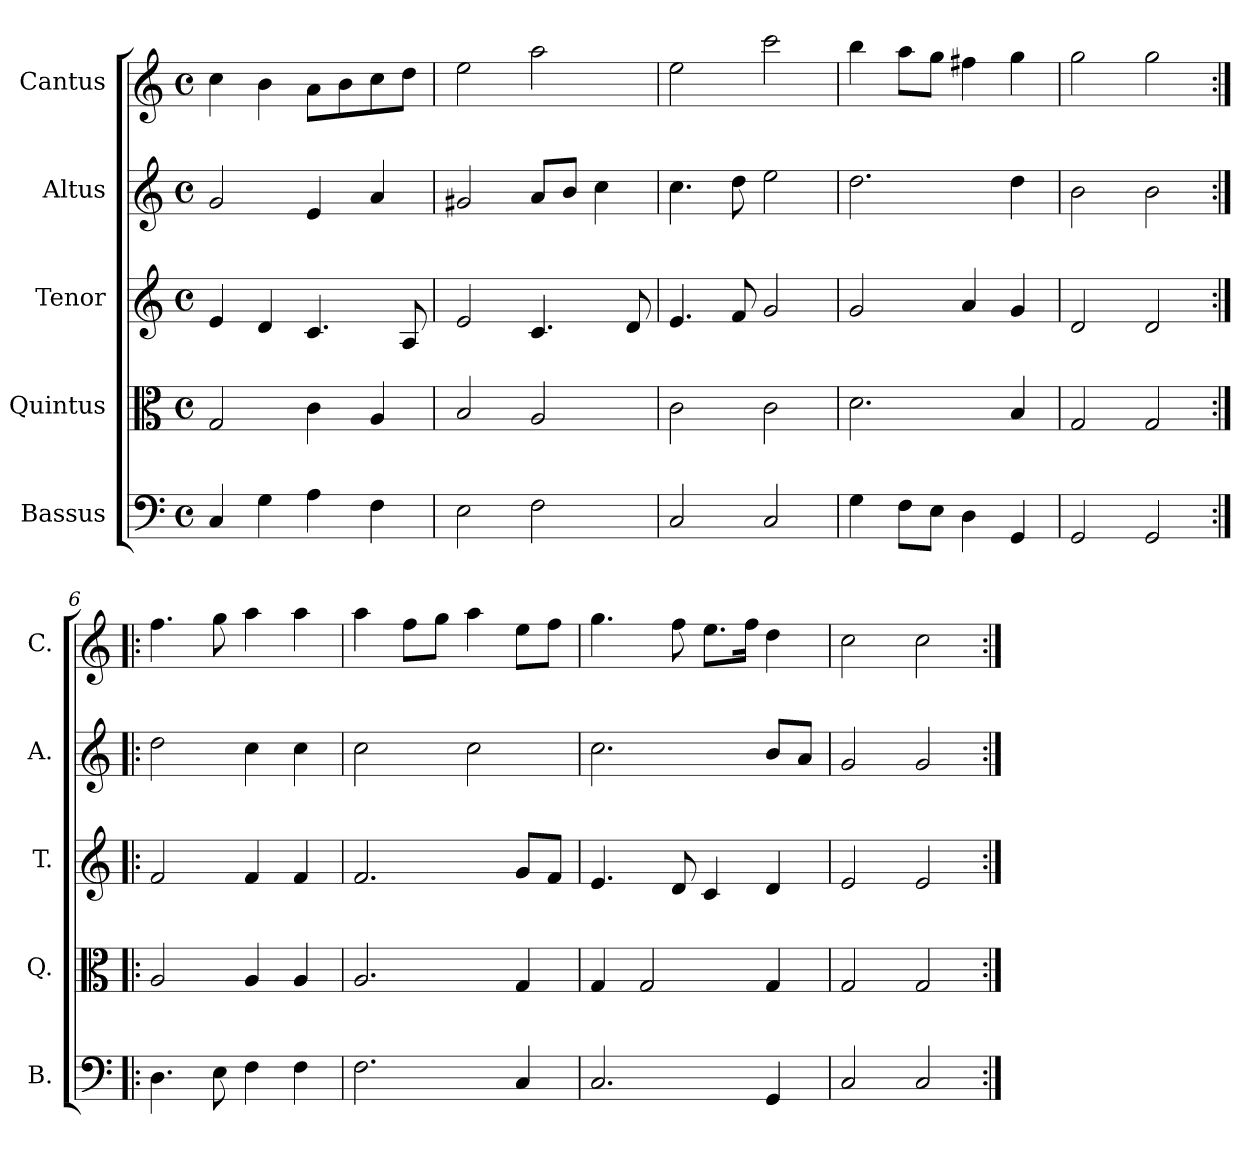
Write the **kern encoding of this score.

**kern	**kern	**kern	**kern	**kern
*part5	*part4	*part3	*part2	*part1
*staff5	*staff4	*staff3	*staff2	*staff1
*I"Bassus	*I"Quintus	*I"Tenor	*I"Altus	*I"Cantus
*I'B.	*I'Q.	*I'T.	*I'A.	*I'C.
*clefF4	*clefC3	*clefG2	*clefG2	*clefG2
*k[]	*k[]	*k[]	*k[]	*k[]
*C:	*C:	*C:	*C:	*C:
*M4/4	*M4/4	*M4/4	*M4/4	*M4/4
*met(c)	*met(c)	*met(c)	*met(c)	*met(c)
=1	=1	=1	=1	=1
4C/	2G/	4e/	2g/	4cc\
4G\	.	4d/	.	4b\
4A\	4c\	4.c/	4e/	8a\L
.	.	.	.	8b\
4F\	4A/	.	4a/	8cc\
.	.	8A/	.	8dd\J
=2	=2	=2	=2	=2
2E\	2B/	2e/	2g#X/	2ee\
2F\	2A/	4.c/	8a/L	2aa\
.	.	.	8b/J	.
.	.	.	4cc\	.
.	.	8d/	.	.
=3	=3	=3	=3	=3
2C/	2c\	4.e/	4.cc\	2ee\
.	.	8f/	8dd\	.
2C/	2c\	2g/	2ee\	2ccc\
=4	=4	=4	=4	=4
4G\	2.d\	2g/	2.dd\	4bb\
8F\L	.	.	.	8aa\L
8E\J	.	.	.	8gg\J
4D\	.	4a/	.	4ff#X\
4GG/	4B/	4g/	4dd\	4gg\
=5	=5	=5	=5	=5
2GG/	2G/	2d/	2b\	2gg\
2GG/	2G/	2d/	2b\	2gg\
=6:|!|:	=6:|!|:	=6:|!|:	=6:|!|:	=6:|!|:
4.D\	2A/	2f/	2dd\	4.ff\
8E\	.	.	.	8gg\
4F\	4A/	4f/	4cc\	4aa\
4F\	4A/	4f/	4cc\	4aa\
=7	=7	=7	=7	=7
2.F\	2.A/	2.f/	2cc\	4aa\
.	.	.	.	8ff\L
.	.	.	.	8gg\J
.	.	.	2cc\	4aa\
4C/	4G/	8g/L	.	8ee\L
.	.	8f/J	.	8ff\J
!!LO:LB:g=z
=8	=8	=8	=8	=8
2.C/	4G/	4.e/	2.cc\	4.gg\
.	2G/	.	.	.
.	.	8d/	.	8ff\
.	.	4c/	.	8.ee\L
.	.	.	.	16ff\Jk
4GG/	4G/	4d/	8b/L	4dd\
.	.	.	8a/J	.
=9	=9	=9	=9	=9
2C/	2G/	2e/	2g/	2cc\
2C/	2G/	2e/	2g/	2cc\
=:|!	=:|!	=:|!	=:|!	=:|!
*-	*-	*-	*-	*-
